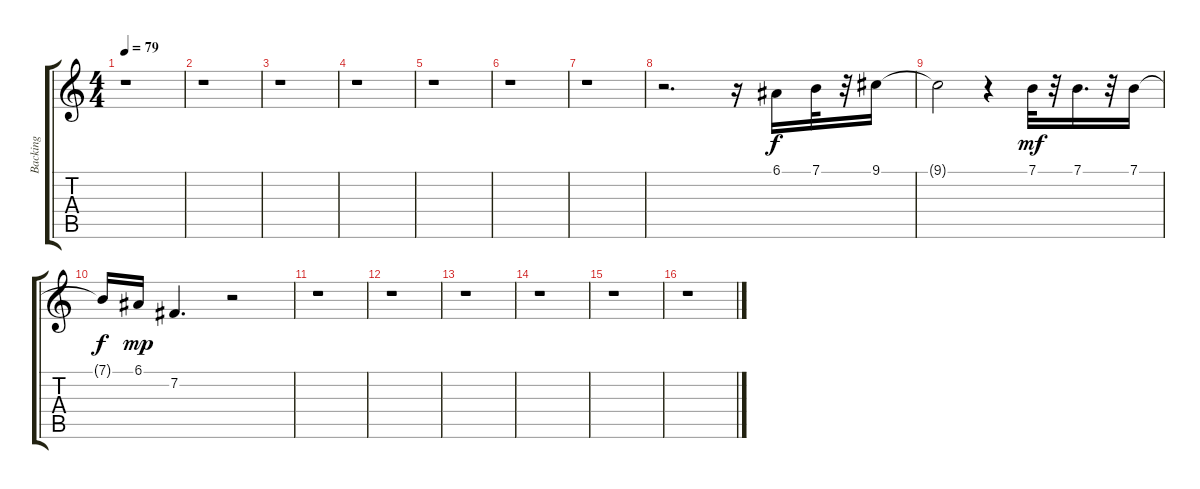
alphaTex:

\track ("Backing" "Backing") {instrument lead3calliope}
\staff {score tabs}
\tuning (E4 B3 G3 D3 A2 E2) {hide}
\ts (4 4)
\tempo 79
\clef g2
\ks c
r.1{dy mp} |
r.1 |
r.1 |
r.1 |
r.1 |
r.1 |
r.1 |
r.2{d} r.16 6.1.16{dy f} 7.1.32 r.32 9.1.16 |
9.1{t}.2 r.4 7.1.32{dy mf} r.32 7.1.16{d} r.32 7.1.16 |
7.1{t}.16{dy f} 6.1.16{dy mp} 7.2.4{d} r.2 |
r.1 |
r.1 |
r.1 |
r.1 |
r.1 |
r.1
